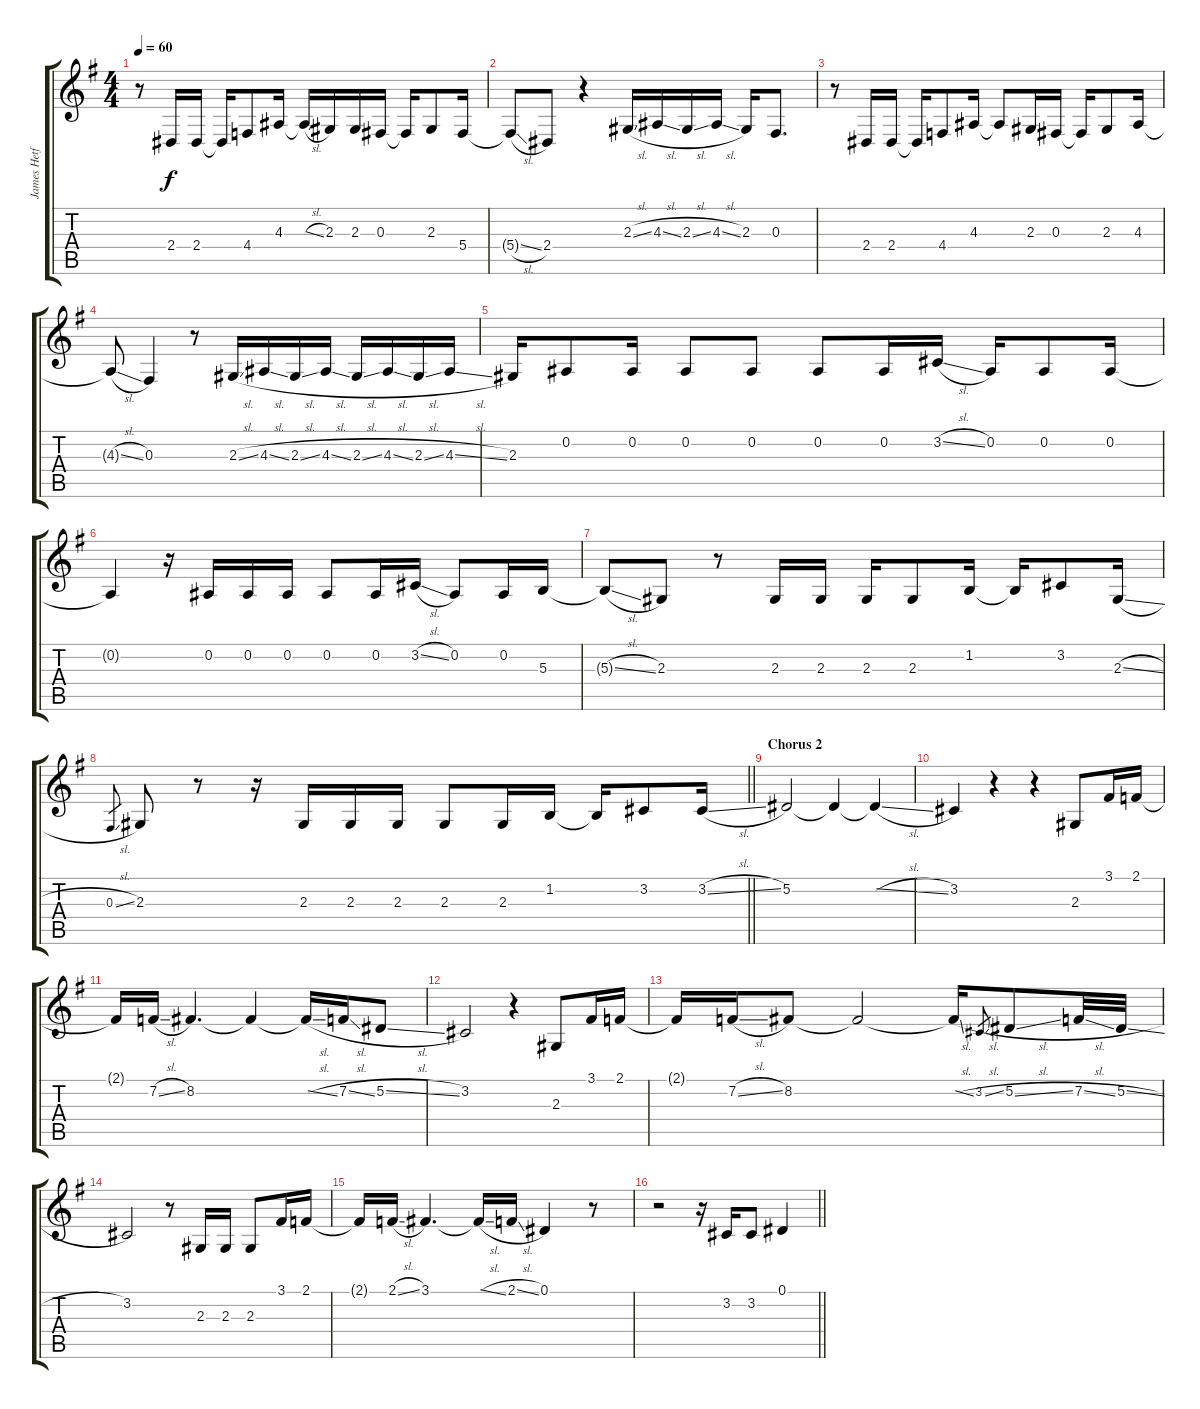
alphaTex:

\track ("James Hetfield [Vocal]" "James Hetf") {instrument lead2sawtooth}
\staff {score tabs}
\tuning (Eb4 Bb3 Gb3 Db3 Ab2 Eb2) {hide}
\ts (4 4)
\tempo 60
\clef g2
\ks g
r.8{dy f} 2.4.16 2.4.16 2.4{t}.16 4.4.8 4.3.16 4.3{sl t}.16 2.3.16 2.3.16 0.3.16 0.3{t}.16 2.3.8 5.4.16 |
5.4{sl t}.8 2.4.8 r.4 2.3{sl}.16 4.3{sl}.16 2.3{sl}.16 4.3{sl}.16 2.3.16 0.3.8{d} |
r.8 2.4.16 2.4.16 2.4{t}.16 4.4.8 4.3.16 4.3{t}.8 2.3.16 0.3.16 0.3{t}.16 2.3.8 4.3.16 |
4.3{sl t}.8 0.3.4 r.8 2.3{sl}.16 4.3{sl}.16 2.3{sl}.16 4.3{sl}.16 2.3{sl}.16 4.3{sl}.16 2.3{sl}.16 4.3{sl}.16 |
2.3.16 0.2.8 0.2.16 0.2.8 0.2.8 0.2.8 0.2.16 3.2{sl}.16 0.2.16 0.2.8 0.2.16 |
0.2{t}.4 r.16 0.2.16 0.2.16 0.2.16 0.2.8 0.2.16 3.2{sl}.16 0.2.8 0.2.16 5.3.16 |
5.3{sl t}.8 2.3.8 r.8 2.3.16 2.3.16 2.3.16 2.3.8 1.2.16 1.2{t}.16 3.2.8 2.3{sl}.16 |
\barLineRight lightlight
0.3{sl}.8{gr} 2.3.8 r.8 r.16 2.3.16 2.3.16 2.3.16 2.3.8 2.3.16 1.2.16 1.2{t}.16 3.2.8 3.2{sl}.16 |
\section ("" "Chorus 2")
5.2.2 5.2{t}.4 5.2{sl t}.4 |
3.2.4 r.4 r.4 2.3.8 3.1.16 2.1.16 |
2.1{t}.16 7.2{sl}.16 8.2.4{d} 8.2{t}.4 8.2{sl t}.16 7.2{sl}.16 5.2{sl}.8 |
3.2.2 r.4 2.3.8 3.1.16 2.1.16 |
2.1{t}.16 7.2{sl}.16 8.2.8 8.2{t}.2 8.2{sl t}.16 3.2{sl}.8{gr} 5.2{sl}.8 7.2{sl}.32 5.2{sl}.32 |
3.2.2 r.8 2.3.16 2.3.16 2.3.8 3.1.16 2.1.16 |
2.1{t}.16 2.1{sl}.16 3.1.4{d} 3.1{sl t}.16 2.1{sl}.16 0.1.4 r.8 |
\barLineRight lightlight
r.2 r.16 3.2.16 3.2.8 0.1.4
